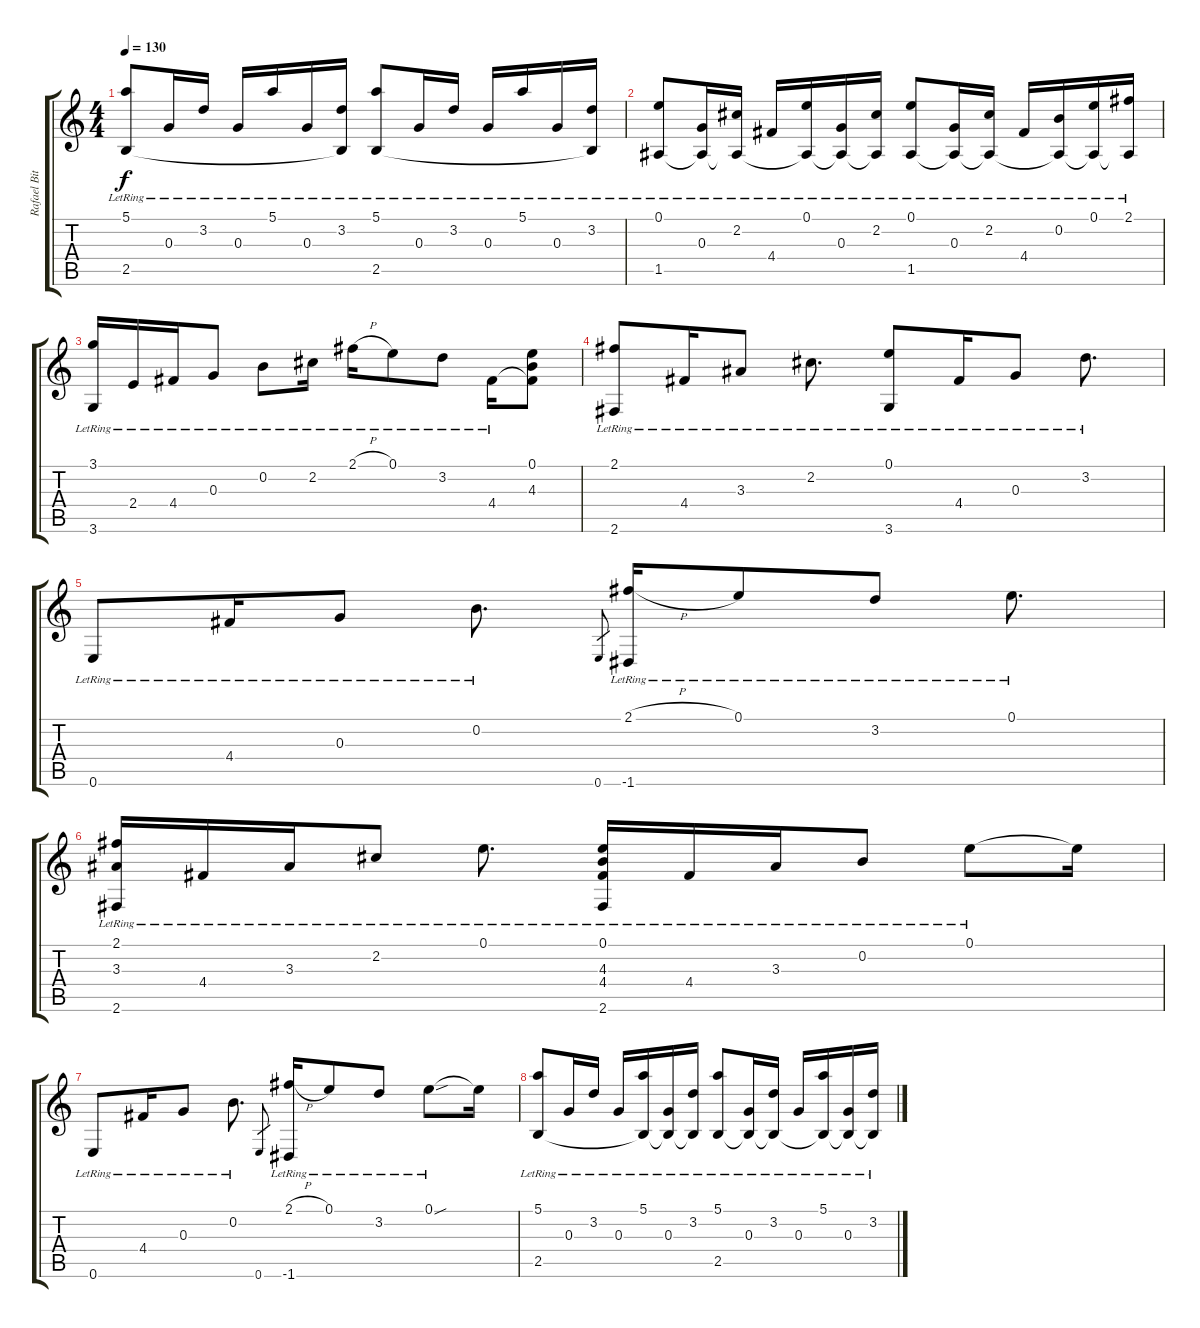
\track ("Rafael Bittencourt" "Rafael Bit") {instrument acousticguitarnylon}
\staff {score tabs}
\tuning (E4 B3 G3 D3 A2 E2) {hide}
\ts (4 4)
\tempo 130
\clef g2
\ks c
(5.1{lr} 2.5{lr}).8{dy f} 0.3{lr}.16 3.2{lr}.16 0.3{lr}.16 5.1{lr}.16 0.3{lr}.16 (3.2{lr} 2.5{t}).16 (5.1{lr} 2.5{lr}).8 0.3{lr}.16 3.2{lr}.16 0.3{lr}.16 5.1{lr}.16 0.3{lr}.16 (3.2{lr} 2.5{t}).16 |
(0.1{lr} 1.5{lr}).8 (0.3{lr} 1.5{t}).16 (2.2{lr} 1.5{t}).16 4.4{lr}.16 (0.1{lr} 1.5{t}).16 (0.3{lr} 1.5{t}).16 (2.2{lr} 1.5{t}).16 (0.1{lr} 1.5{lr}).8 (0.3{lr} 1.5{t}).16 (2.2{lr} 1.5{t}).16 4.4{lr}.16 (0.2{lr} 1.5{t}).16 (0.1{lr} 1.5{t}).16 (2.1{lr} 1.5{t}).16 |
(3.1 3.6{lr}).16 2.4{lr}.16 4.4{lr}.16 0.3{lr}.8 0.2{lr}.8 2.2{lr}.16 2.1{h lr}.16 0.1{lr}.8 3.2{lr}.8 4.4{lr}.16 (0.1 4.3 4.4{t}).8 |
(2.1 2.6{lr}).8 4.4{lr}.16 3.3{lr}.8 2.2{lr}.8{d} (0.1{lr} 3.6{lr}).8 4.4{lr}.16 0.3{lr}.8 3.2{lr}.8{d} |
0.6{lr}.8 4.4{lr}.16 0.3{lr}.8 0.2{lr}.8{d} 0.6.8{gr} (2.1{h lr} -1.6).16 0.1{lr}.8 3.2{lr}.8 0.1{lr}.8{d} |
(2.1{lr} 3.3{lr} 2.6{lr}).16 4.4{lr}.16 3.3{lr}.16 2.2{lr}.8 0.1{lr}.8{d} (0.1{lr} 4.3{lr} 4.4{lr} 2.6{lr}).16 4.4{lr}.16 3.3{lr}.16 0.2{lr}.8 0.1{lr}.8 0.1{t}.16 |
0.6{lr}.8 4.4{lr}.16 0.3{lr}.8 0.2{lr}.8{d} 0.6.8{gr} (2.1{h lr} -1.6).16 0.1{lr}.8 3.2{lr}.8 0.1{sou lr}.8 0.1{t}.16 |
(5.1{lr} 2.5{lr}).8 0.3{lr}.16 3.2{lr}.16 0.3{lr}.16 (5.1{lr} 2.5{t}).16 (0.3{lr} 2.5{t}).16 (3.2{lr} 2.5{t}).16 (5.1{lr} 2.5{lr}).8 (0.3{lr} 2.5{t}).16 (3.2{lr} 2.5{t}).16 0.3{lr}.16 (5.1{lr} 2.5{t}).16 (0.3{lr} 2.5{t}).16 (3.2{lr} 2.5{t}).16
